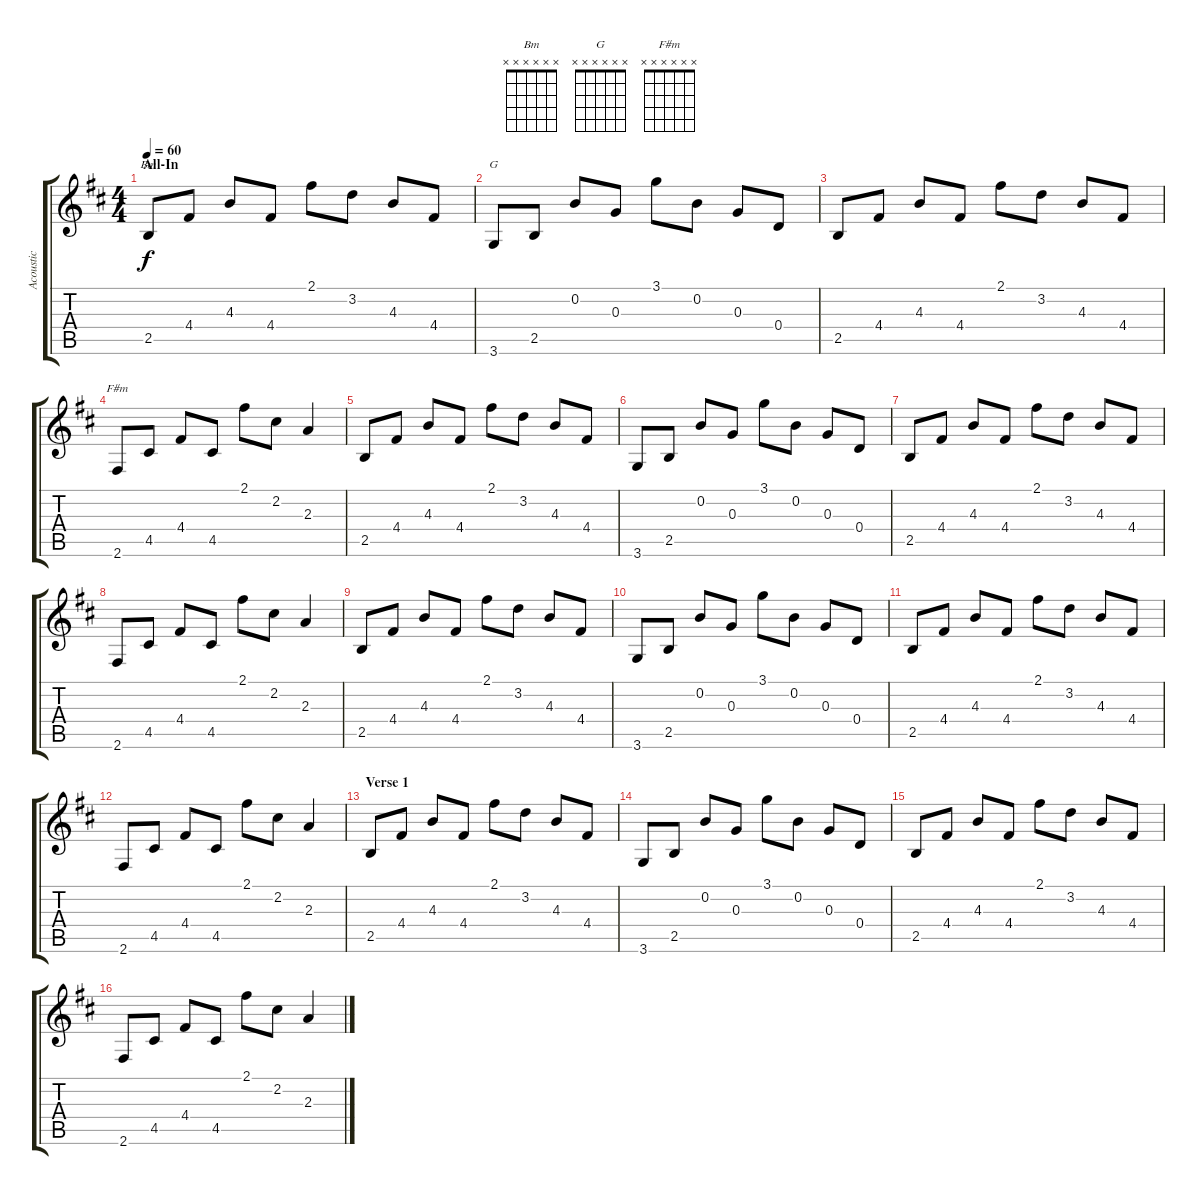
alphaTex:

\track ("Acoustic" "Acoustic") {instrument acousticguitarsteel}
\staff {score tabs}
\tuning (E4 B3 G3 D3 A2 E2) {hide}
\chord ("Bm" x x x x x x)
\chord ("G" x x x x x x)
\chord ("F#m" x x x x x x)
\ts (4 4)
\section ("" "All-In")
\tempo 60
\clef g2
\ks bminor
2.5.8{ch "Bm" dy f volume 13} 4.4.8 4.3.8 4.4.8 2.1.8 3.2.8 4.3.8 4.4.8 |
3.6.8{ch "G"} 2.5.8 0.2.8 0.3.8 3.1.8 0.2.8 0.3.8 0.4.8 |
2.5.8 4.4.8 4.3.8 4.4.8 2.1.8 3.2.8 4.3.8 4.4.8 |
2.6.8{ch "F#m"} 4.5.8 4.4.8 4.5.8 2.1.8 2.2.8 2.3.4 |
2.5.8 4.4.8 4.3.8 4.4.8 2.1.8 3.2.8 4.3.8 4.4.8 |
3.6.8 2.5.8 0.2.8 0.3.8 3.1.8 0.2.8 0.3.8 0.4.8 |
2.5.8 4.4.8 4.3.8 4.4.8 2.1.8 3.2.8 4.3.8 4.4.8 |
2.6.8 4.5.8 4.4.8 4.5.8 2.1.8 2.2.8 2.3.4 |
2.5.8 4.4.8 4.3.8 4.4.8 2.1.8 3.2.8 4.3.8 4.4.8 |
3.6.8 2.5.8 0.2.8 0.3.8 3.1.8 0.2.8 0.3.8 0.4.8 |
2.5.8 4.4.8 4.3.8 4.4.8 2.1.8 3.2.8 4.3.8 4.4.8 |
2.6.8 4.5.8 4.4.8 4.5.8 2.1.8 2.2.8 2.3.4 |
\section ("" "Verse 1")
2.5.8 4.4.8 4.3.8 4.4.8 2.1.8 3.2.8 4.3.8 4.4.8 |
3.6.8 2.5.8 0.2.8 0.3.8 3.1.8 0.2.8 0.3.8 0.4.8 |
2.5.8 4.4.8 4.3.8 4.4.8 2.1.8 3.2.8 4.3.8 4.4.8 |
2.6.8 4.5.8 4.4.8 4.5.8 2.1.8 2.2.8 2.3.4
